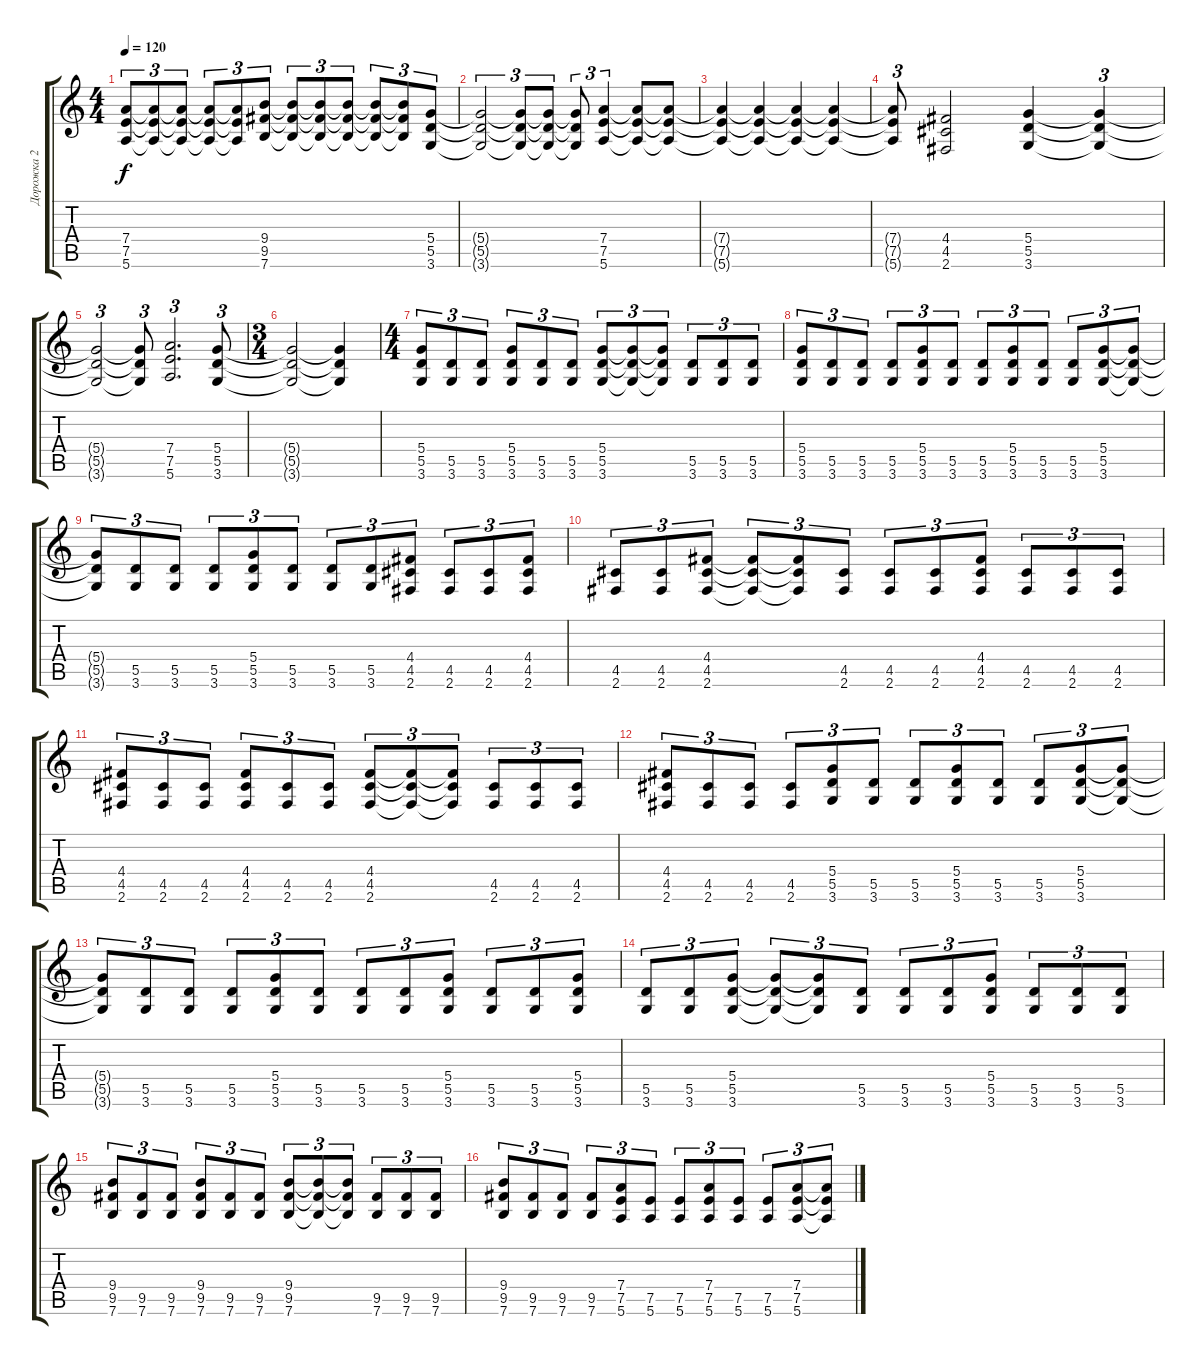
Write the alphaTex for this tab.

\track ("Дорожка 2" "Дорожка 2") {instrument electricguitarclean}
\staff {score tabs}
\tuning (E4 B3 G3 D3 A2 E2) {hide}
\ts (4 4)
\tempo 120
\clef g2
\ks c
(7.4{t} 7.5{t} 5.6{t}).8{tu (3 2) dy f} (7.4{t} 7.5{t} 5.6{t}).8{tu (3 2)} (7.4{t} 7.5{t} 5.6{t}).8{tu (3 2)} (7.4{t} 7.5{t} 5.6{t}).8{tu (3 2)} (7.4{t} 7.5{t} 5.6{t}).8{tu (3 2)} (9.4 9.5 7.6).8{tu (3 2)} (9.4{t} 9.5{t} 7.6{t}).8{tu (3 2)} (9.4{t} 9.5{t} 7.6{t}).8{tu (3 2)} (9.4{t} 9.5{t} 7.6{t}).8{tu (3 2)} (9.4{t} 9.5{t} 7.6{t}).8{tu (3 2)} (9.4{t} 9.5{t} 7.6{t}).8{tu (3 2)} (5.4 5.5 3.6).8{tu (3 2)} |
(5.4{t} 5.5{t} 3.6{t}).2{tu (3 2)} (5.4{t} 5.5{t} 3.6{t}).8{tu (3 2)} (5.4{t} 5.5{t} 3.6{t}).8{tu (3 2)} (5.4{t} 5.5{t} 3.6{t}).8{tu (3 2)} (7.4 7.5 5.6).4{tu (3 2)} (7.4{t} 7.5{t} 5.6{t}).8 (7.4{t} 7.5{t} 5.6{t}).8 |
(7.4{t} 7.5{t} 5.6{t}).4 (7.4{t} 7.5{t} 5.6{t}).4 (7.4{t} 7.5{t} 5.6{t}).4 (7.4{t} 7.5{t} 5.6{t}).4 |
(7.4{t} 7.5{t} 5.6{t}).8{tu (3 2)} (4.4 4.5 2.6).2 (5.4 5.5 3.6).4 (5.4{t} 5.5{t} 3.6{t}).4{tu (3 2)} |
(5.4{t} 5.5{t} 3.6{t}).2{tu (3 2)} (5.4{t} 5.5{t} 3.6{t}).8{tu (3 2)} (7.4 7.5 5.6).2{d tu (3 2)} (5.4 5.5 3.6).8{tu (3 2)} |
\ts (3 4)
(5.4{t} 5.5{t} 3.6{t}).2 (5.4{t} 5.5{t} 3.6{t}).4 |
\ts (4 4)
(5.4 5.5 3.6).8{tu (3 2)} (5.5 3.6).8{tu (3 2)} (5.5 3.6).8{tu (3 2)} (5.4 5.5 3.6).8{tu (3 2)} (5.5 3.6).8{tu (3 2)} (5.5 3.6).8{tu (3 2)} (5.4 5.5 3.6).8{tu (3 2)} (5.4{t} 5.5{t} 3.6{t}).8{tu (3 2)} (5.4{t} 5.5{t} 3.6{t}).8{tu (3 2)} (5.5 3.6).8{tu (3 2)} (5.5 3.6).8{tu (3 2)} (5.5 3.6).8{tu (3 2)} |
(5.4 5.5 3.6).8{tu (3 2)} (5.5 3.6).8{tu (3 2)} (5.5 3.6).8{tu (3 2)} (5.5 3.6).8{tu (3 2)} (5.4 5.5 3.6).8{tu (3 2)} (5.5 3.6).8{tu (3 2)} (5.5 3.6).8{tu (3 2)} (5.4 5.5 3.6).8{tu (3 2)} (5.5 3.6).8{tu (3 2)} (5.5 3.6).8{tu (3 2)} (5.4 5.5 3.6).8{tu (3 2)} (5.4{t} 5.5{t} 3.6{t}).8{tu (3 2)} |
(5.4{t} 5.5{t} 3.6{t}).8{tu (3 2)} (5.5 3.6).8{tu (3 2)} (5.5 3.6).8{tu (3 2)} (5.5 3.6).8{tu (3 2)} (5.4 5.5 3.6).8{tu (3 2)} (5.5 3.6).8{tu (3 2)} (5.5 3.6).8{tu (3 2)} (5.5 3.6).8{tu (3 2)} (4.4 4.5 2.6).8{tu (3 2)} (4.5 2.6).8{tu (3 2)} (4.5 2.6).8{tu (3 2)} (4.4 4.5 2.6).8{tu (3 2)} |
(4.5 2.6).8{tu (3 2)} (4.5 2.6).8{tu (3 2)} (4.4 4.5 2.6).8{tu (3 2)} (4.4{t} 4.5{t} 2.6{t}).8{tu (3 2)} (4.4{t} 4.5{t} 2.6{t}).8{tu (3 2)} (4.5 2.6).8{tu (3 2)} (4.5 2.6).8{tu (3 2)} (4.5 2.6).8{tu (3 2)} (4.4 4.5 2.6).8{tu (3 2)} (4.5 2.6).8{tu (3 2)} (4.5 2.6).8{tu (3 2)} (4.5 2.6).8{tu (3 2)} |
(4.4 4.5 2.6).8{tu (3 2)} (4.5 2.6).8{tu (3 2)} (4.5 2.6).8{tu (3 2)} (4.4 4.5 2.6).8{tu (3 2)} (4.5 2.6).8{tu (3 2)} (4.5 2.6).8{tu (3 2)} (4.4 4.5 2.6).8{tu (3 2)} (4.4{t} 4.5{t} 2.6{t}).8{tu (3 2)} (4.4{t} 4.5{t} 2.6{t}).8{tu (3 2)} (4.5 2.6).8{tu (3 2)} (4.5 2.6).8{tu (3 2)} (4.5 2.6).8{tu (3 2)} |
(4.4 4.5 2.6).8{tu (3 2)} (4.5 2.6).8{tu (3 2)} (4.5 2.6).8{tu (3 2)} (4.5 2.6).8{tu (3 2)} (5.4 5.5 3.6).8{tu (3 2)} (5.5 3.6).8{tu (3 2)} (5.5 3.6).8{tu (3 2)} (5.4 5.5 3.6).8{tu (3 2)} (5.5 3.6).8{tu (3 2)} (5.5 3.6).8{tu (3 2)} (5.4 5.5 3.6).8{tu (3 2)} (5.4{t} 5.5{t} 3.6{t}).8{tu (3 2)} |
(5.4{t} 5.5{t} 3.6{t}).8{tu (3 2)} (5.5 3.6).8{tu (3 2)} (5.5 3.6).8{tu (3 2)} (5.5 3.6).8{tu (3 2)} (5.4 5.5 3.6).8{tu (3 2)} (5.5 3.6).8{tu (3 2)} (5.5 3.6).8{tu (3 2)} (5.5 3.6).8{tu (3 2)} (5.4 5.5 3.6).8{tu (3 2)} (5.5 3.6).8{tu (3 2)} (5.5 3.6).8{tu (3 2)} (5.4 5.5 3.6).8{tu (3 2)} |
(5.5 3.6).8{tu (3 2)} (5.5 3.6).8{tu (3 2)} (5.4 5.5 3.6).8{tu (3 2)} (5.4{t} 5.5{t} 3.6{t}).8{tu (3 2)} (5.4{t} 5.5{t} 3.6{t}).8{tu (3 2)} (5.5 3.6).8{tu (3 2)} (5.5 3.6).8{tu (3 2)} (5.5 3.6).8{tu (3 2)} (5.4 5.5 3.6).8{tu (3 2)} (5.5 3.6).8{tu (3 2)} (5.5 3.6).8{tu (3 2)} (5.5 3.6).8{tu (3 2)} |
(9.4 9.5 7.6).8{tu (3 2)} (9.5 7.6).8{tu (3 2)} (9.5 7.6).8{tu (3 2)} (9.4 9.5 7.6).8{tu (3 2)} (9.5 7.6).8{tu (3 2)} (9.5 7.6).8{tu (3 2)} (9.4 9.5 7.6).8{tu (3 2)} (9.4{t} 9.5{t} 7.6{t}).8{tu (3 2)} (9.4{t} 9.5{t} 7.6{t}).8{tu (3 2)} (9.5 7.6).8{tu (3 2)} (9.5 7.6).8{tu (3 2)} (9.5 7.6).8{tu (3 2)} |
(9.4 9.5 7.6).8{tu (3 2)} (9.5 7.6).8{tu (3 2)} (9.5 7.6).8{tu (3 2)} (9.5 7.6).8{tu (3 2)} (7.4 7.5 5.6).8{tu (3 2)} (7.5 5.6).8{tu (3 2)} (7.5 5.6).8{tu (3 2)} (7.4 7.5 5.6).8{tu (3 2)} (7.5 5.6).8{tu (3 2)} (7.5 5.6).8{tu (3 2)} (7.4 7.5 5.6).8{tu (3 2)} (7.4{t} 7.5{t} 5.6{t}).8{tu (3 2)}
